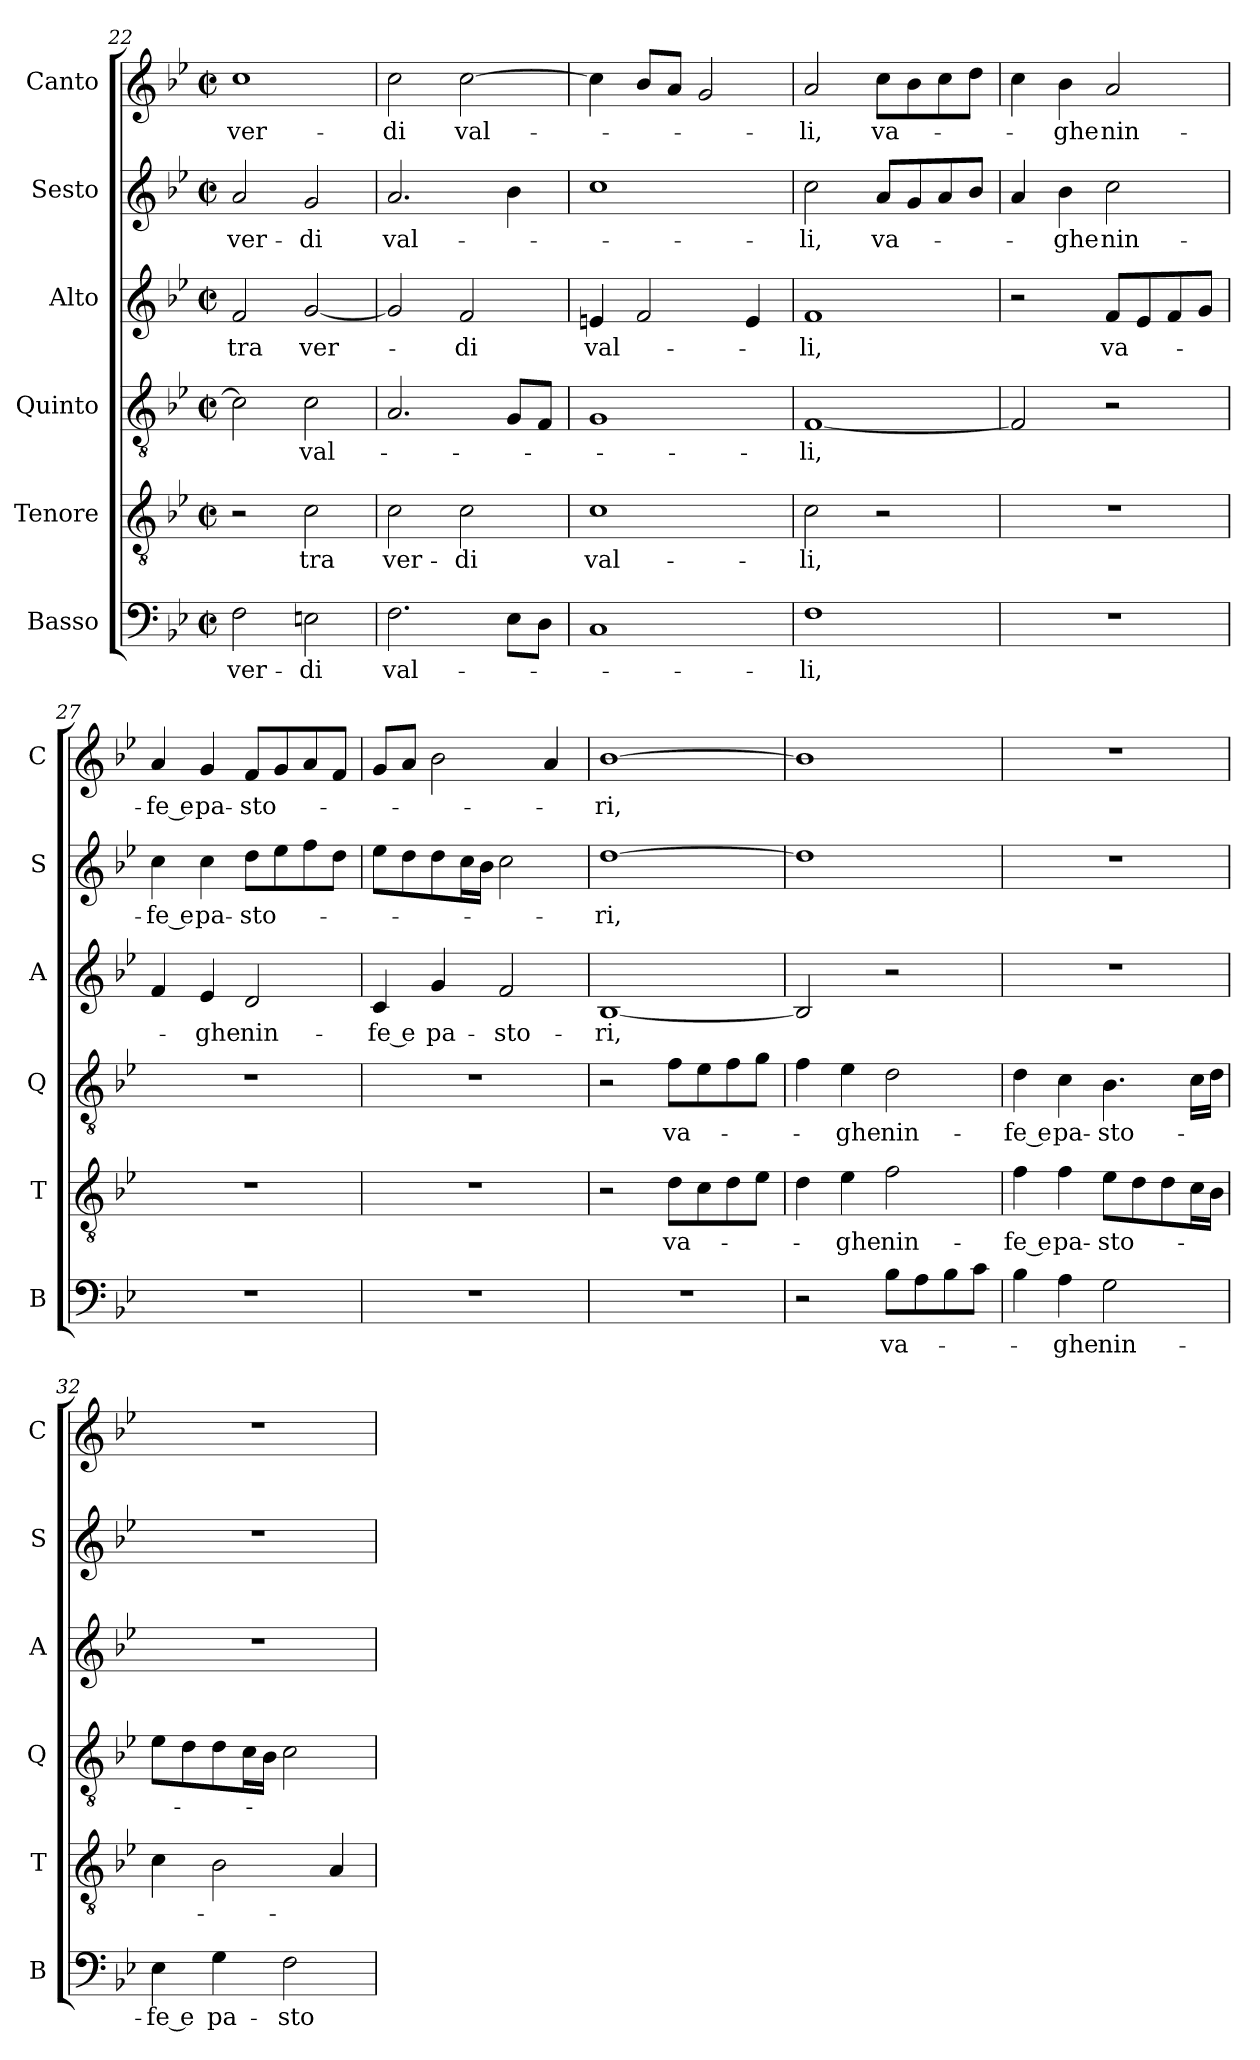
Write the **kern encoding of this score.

**kern	**text	**kern	**text	**kern	**text	**kern	**text	**kern	**text	**kern	**text
*part6	*part6	*part5	*part5	*part4	*part4	*part3	*part3	*part2	*part2	*part1	*part1
*staff6	*staff6	*staff5	*staff5	*staff4	*staff4	*staff3	*staff3	*staff2	*staff2	*staff1	*staff1
*I"Basso	*	*I"Tenore	*	*I"Quinto	*	*I"Alto	*	*I"Sesto	*	*I"Canto	*
*I'B	*	*I'T	*	*I'Q	*	*I'A	*	*I'S	*	*I'C	*
*clefF4	*	*clefGv2	*	*clefGv2	*	*clefG2	*	*clefG2	*	*clefG2	*
*k[b-e-]	*	*k[b-e-]	*	*k[b-e-]	*	*k[b-e-]	*	*k[b-e-]	*	*k[b-e-]	*
*B-:	*	*B-:	*	*B-:	*	*B-:	*	*B-:	*	*B-:	*
*M2/2	*	*M2/2	*	*M2/2	*	*M2/2	*	*M2/2	*	*M2/2	*
*met(c|)	*	*met(c|)	*	*met(c|)	*	*met(c|)	*	*met(c|)	*	*met(c|)	*
=22	=22	=22	=22	=22	=22	=22	=22	=22	=22	=22	=22
!	!LO:LY:b	!	!	!	!	!	!LO:LY:b	!	!LO:LY:b	!	!LO:LY:b
2F\	ver-	2r	.	2c\]	.	2f/	tra	2a/	ver-	1cc	ver-
!	!LO:LY:b	!	!LO:LY:b	!	!LO:LY:b	!	!LO:LY:b	!	!LO:LY:b	!	!
2En\	-di	2c\	tra	2c\	val-	[2g/	ver-	2g/	-di	.	.
=23	=23	=23	=23	=23	=23	=23	=23	=23	=23	=23	=23
!	!LO:LY:b	!	!LO:LY:b	!	!	!	!	!	!LO:LY:b	!	!LO:LY:b
2.F\	val-	2c\	ver-	2.A/	.	2g/]	.	2.a/	val-	2cc\	-di
!	!	!	!LO:LY:b	!	!	!	!LO:LY:b	!	!	!	!LO:LY:b
.	.	2c\	-di	.	.	2f/	-di	.	.	[2cc\	val-
8E-\L	.	.	.	8G/L	.	.	.	4b-\	.	.	.
8D\J	.	.	.	8F/J	.	.	.	.	.	.	.
=24	=24	=24	=24	=24	=24	=24	=24	=24	=24	=24	=24
!	!	!	!LO:LY:b	!	!	!	!LO:LY:b	!	!	!	!
1C	.	1c	val-	1G	.	4en/	val-	1cc	.	4cc\]	.
.	.	.	.	.	.	2f/	.	.	.	8b-/L	.
.	.	.	.	.	.	.	.	.	.	8a/J	.
.	.	.	.	.	.	.	.	.	.	2g/	.
.	.	.	.	.	.	4e/	.	.	.	.	.
=25	=25	=25	=25	=25	=25	=25	=25	=25	=25	=25	=25
!	!LO:LY:b	!	!LO:LY:b	!	!LO:LY:b	!	!LO:LY:b	!	!LO:LY:b	!	!LO:LY:b
1F	-li,	2c\	-li,	[1F	-li,	1f	-li,	2cc\	-li,	2a/	-li,
!	!	!	!	!	!	!	!	!	!LO:LY:b	!	!LO:LY:b
.	.	2r	.	.	.	.	.	8a/L	va-	8cc\L	va-
.	.	.	.	.	.	.	.	8g/	.	8b-\	.
.	.	.	.	.	.	.	.	8a/	.	8cc\	.
.	.	.	.	.	.	.	.	8b-/J	.	8dd\J	.
!!LO:LB:g=z
=26	=26	=26	=26	=26	=26	=26	=26	=26	=26	=26	=26
1r	.	1r	.	2F/]	.	2r	.	4a/	.	4cc\	.
!	!	!	!	!	!	!	!	!	!LO:LY:b	!	!LO:LY:b
.	.	.	.	.	.	.	.	4b-\	-ghe	4b-\	-ghe
!	!	!	!	!	!	!	!LO:LY:b	!	!LO:LY:b	!	!LO:LY:b
.	.	.	.	2r	.	8f/L	va-	2cc\	nin-	2a/	nin-
.	.	.	.	.	.	8e-/	.	.	.	.	.
.	.	.	.	.	.	8f/	.	.	.	.	.
.	.	.	.	.	.	8g/J	.	.	.	.	.
=27	=27	=27	=27	=27	=27	=27	=27	=27	=27	=27	=27
!	!	!	!	!	!	!	!	!	!LO:LY:b	!	!LO:LY:b
1r	.	1r	.	1r	.	4f/	.	4cc\	-fe e	4a/	-fe e
!	!	!	!	!	!	!	!LO:LY:b	!	!LO:LY:b	!	!LO:LY:b
.	.	.	.	.	.	4e-/	-ghe	4cc\	pa-	4g/	pa-
!	!	!	!	!	!	!	!LO:LY:b	!	!LO:LY:b	!	!LO:LY:b
.	.	.	.	.	.	2d/	nin-	8dd\L	-sto-	8f/L	-sto-
.	.	.	.	.	.	.	.	8ee-\	.	8g/	.
.	.	.	.	.	.	.	.	8ff\	.	8a/	.
.	.	.	.	.	.	.	.	8dd\J	.	8f/J	.
=28	=28	=28	=28	=28	=28	=28	=28	=28	=28	=28	=28
!	!	!	!	!	!	!	!LO:LY:b	!	!	!	!
1r	.	1r	.	1r	.	4c/	-fe e	8ee-\L	.	8g/L	.
.	.	.	.	.	.	.	.	8dd\	.	8a/J	.
!	!	!	!	!	!	!	!LO:LY:b	!	!	!	!
.	.	.	.	.	.	4g/	pa-	8dd\	.	2b-\	.
.	.	.	.	.	.	.	.	16cc\L	.	.	.
.	.	.	.	.	.	.	.	16b-\JJ	.	.	.
!	!	!	!	!	!	!	!LO:LY:b	!	!	!	!
.	.	.	.	.	.	2f/	-sto-	2cc\	.	.	.
.	.	.	.	.	.	.	.	.	.	4a/	.
=29	=29	=29	=29	=29	=29	=29	=29	=29	=29	=29	=29
!	!	!	!	!	!	!	!LO:LY:b	!	!LO:LY:b	!	!LO:LY:b
1r	.	2r	.	2r	.	[1B-	-ri,	[1dd	-ri,	[1b-	-ri,
!	!	!	!LO:LY:b	!	!LO:LY:b	!	!	!	!	!	!
.	.	8d\L	va-	8f\L	va-	.	.	.	.	.	.
.	.	8c\	.	8e-\	.	.	.	.	.	.	.
.	.	8d\	.	8f\	.	.	.	.	.	.	.
.	.	8e-\J	.	8g\J	.	.	.	.	.	.	.
=30	=30	=30	=30	=30	=30	=30	=30	=30	=30	=30	=30
2r	.	4d\	.	4f\	.	2B-/]	.	1dd]	.	1b-]	.
!	!	!	!LO:LY:b	!	!LO:LY:b	!	!	!	!	!	!
.	.	4e-\	-ghe	4e-\	-ghe	.	.	.	.	.	.
!	!LO:LY:b	!	!LO:LY:b	!	!LO:LY:b	!	!	!	!	!	!
8B-\L	va-	2f\	nin-	2d\	nin-	2r	.	.	.	.	.
8A\	.	.	.	.	.	.	.	.	.	.	.
8B-\	.	.	.	.	.	.	.	.	.	.	.
8c\J	.	.	.	.	.	.	.	.	.	.	.
=31	=31	=31	=31	=31	=31	=31	=31	=31	=31	=31	=31
!	!	!	!LO:LY:b	!	!LO:LY:b	!	!	!	!	!	!
4B-\	.	4f\	-fe e	4d\	-fe e	1r	.	1r	.	1r	.
!	!LO:LY:b	!	!LO:LY:b	!	!LO:LY:b	!	!	!	!	!	!
4A\	-ghe	4f\	pa-	4c\	pa-	.	.	.	.	.	.
!	!LO:LY:b	!	!LO:LY:b	!	!LO:LY:b	!	!	!	!	!	!
2G\	nin-	8e-\L	-sto-	4.B-\	-sto-	.	.	.	.	.	.
.	.	8d\	.	.	.	.	.	.	.	.	.
.	.	8d\	.	.	.	.	.	.	.	.	.
.	.	16c\L	.	16c\LL	.	.	.	.	.	.	.
.	.	16B-\JJ	.	16d\JJ	.	.	.	.	.	.	.
!!LO:PB:g=z
=32	=32	=32	=32	=32	=32	=32	=32	=32	=32	=32	=32
!	!LO:LY:b	!	!	!	!	!	!	!	!	!	!
4E-\	-fe e	4c\	.	8e-\L	.	1r	.	1r	.	1r	.
.	.	.	.	8d\	.	.	.	.	.	.	.
!	!LO:LY:b	!	!	!	!	!	!	!	!	!	!
4G\	pa-	2B-\	.	8d\	.	.	.	.	.	.	.
.	.	.	.	16c\L	.	.	.	.	.	.	.
.	.	.	.	16B-\JJ	.	.	.	.	.	.	.
!	!LO:LY:b	!	!	!	!	!	!	!	!	!	!
2F\	-sto-	.	.	2c\	.	.	.	.	.	.	.
.	.	4A/	.	.	.	.	.	.	.	.	.
=	=	=	=	=	=	=	=	=	=	=	=
*-	*-	*-	*-	*-	*-	*-	*-	*-	*-	*-	*-
